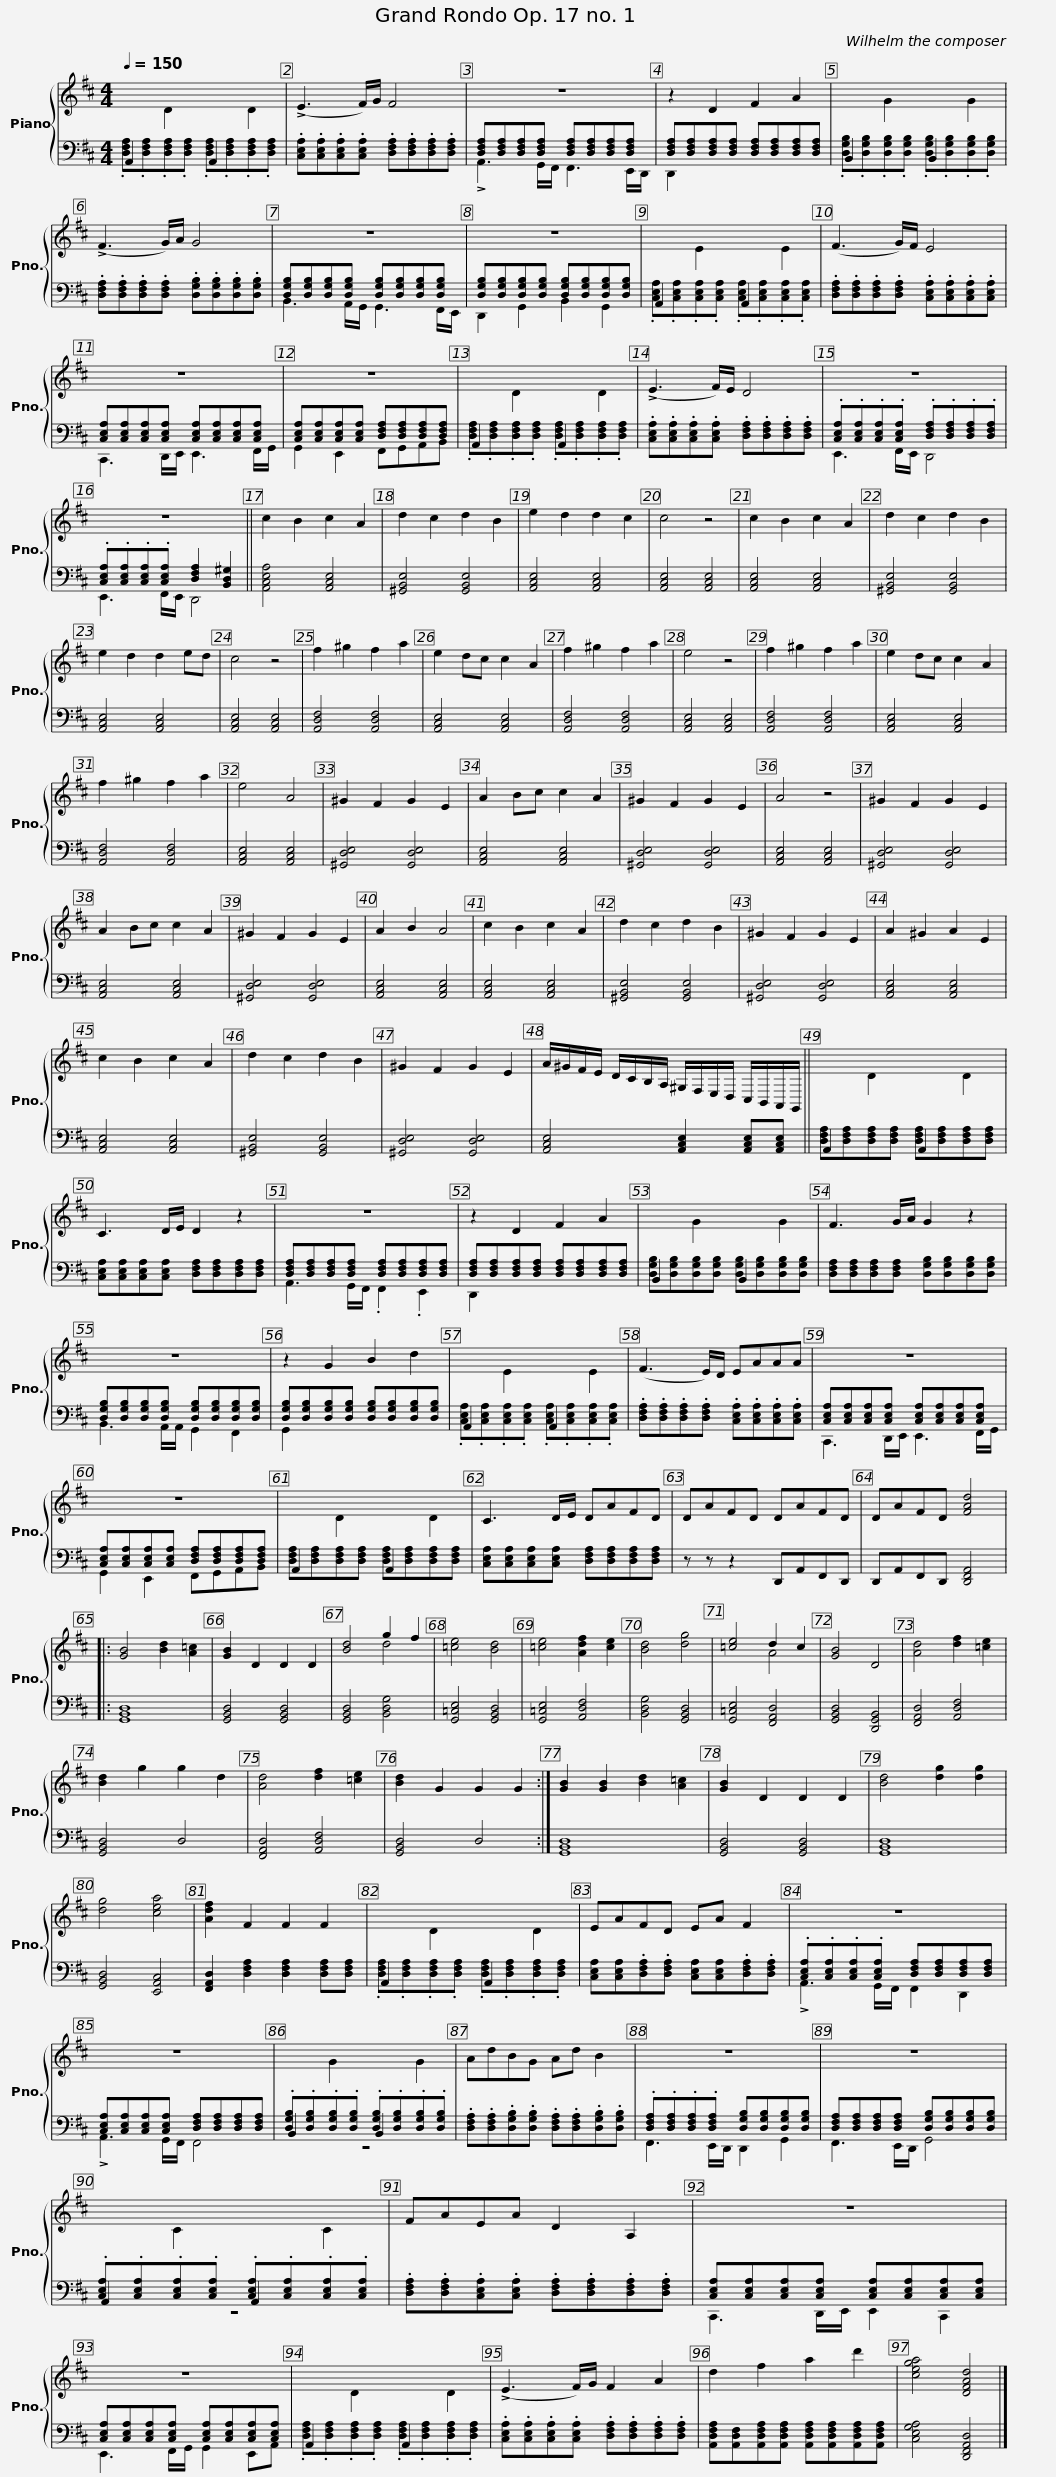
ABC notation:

X:1
%%score { ( 1 4 ) | ( 2 3 ) }
L:1/8
Q:1/4=150
M:4/4
I:linebreak $
K:D
V:1 treble
V:4 treble
V:2 bass
V:3 bass
V:1
[I:staff +1] A,,2[I:staff -1] D2[I:staff +1] A,,2[I:staff -1] D2 | (!>!E3 F/)G/ F4 | z8 | z2 D2 F2 A2 |[I:staff +1] B,,2[I:staff -1] G2[I:staff +1] B,,2[I:staff -1] G2 |$ %5
 (!>!F3 G/)A/ G4 | z8 | z8 |[I:staff +1] A,,2[I:staff -1] E2[I:staff +1] A,,2[I:staff -1] E2 | (F3 G/)F/ E4 |$ %10
 z8 | z8 |[I:staff +1] A,,2[I:staff -1] D2[I:staff +1] A,,2[I:staff -1] D2 | (!>!E3 F/)E/ D4 |$ z8 | %15
 z8 || c2 B2 c2 A2 | d2 c2 d2 B2 | e2 d2 d2 c2 | c4 z4 | %20
 c2 B2 c2 A2 |$ d2 c2 d2 B2 | e2 d2 d2 ed | c4 z4 | f2 ^g2 f2 a2 | %25
 e2 dc c2 A2 | f2 ^g2 f2 a2 | e4 z4 | f2 ^g2 f2 a2 | e2 dc c2 A2 |$ %30
 f2 ^g2 f2 a2 | e4 A4 | ^G2 F2 G2 E2 | A2 Bc c2 A2 | ^G2 F2 G2 E2 | %35
 A4 z4 | ^G2 F2 G2 E2 | A2 Bc c2 A2 | ^G2 F2 G2 E2 | A2 B2 A4 |$ %40
 c2 B2 c2 A2 | d2 c2 d2 B2 | ^G2 F2 G2 E2 | A2 ^G2 A2 E2 | c2 B2 c2 A2 | %45
 d2 c2 d2 B2 | ^G2 F2 G2 E2 |$ A/^G/F/E/ D/C/B,/A,/ ^G,/F,/E,/D,/ C,/B,,/A,,/G,,/ ||[I:staff +1] A,,2[I:staff -1] D2[I:staff +1] A,,2[I:staff -1] D2 | C3 D/E/ D2 z2 |$ %50
 z8 | z2 D2 F2 A2 |[I:staff +1] B,,2[I:staff -1] G2[I:staff +1] B,,2[I:staff -1] G2 | F3 G/A/ G2 z2 | z8 |$ %55
 z2 G2 B2 d2 |[I:staff +1] A,,2[I:staff -1] E2[I:staff +1] A,,2[I:staff -1] E2 | (F3 E/)D/ EAAA | z8 | z8 |$ %60
[I:staff +1] A,,2[I:staff -1] D2[I:staff +1] A,,2[I:staff -1] D2 | C3 D/E/ DAFD | DAFD DAFD | DAFD [FAd]4 |: [GB]4 [Bd]2 [A=c]2 | %65
 [GB]2 D2 D2 D2 | [Bd]4 g2 f2 |$ [=ce]4 [Bd]4 | [=ce]4 [Adf]2 [ce]2 | [Bd]4 [dg]4 | %70
 [=ce]4 d2 c2 | [GB]4 D4 | [Ad]4 [df]2 [=ce]2 | [Bd]2 g2 g2 d2 | [Ad]4 [df]2 [=ce]2 | %75
 [Bd]2 G2 G2 G2 :| [GB]2 [GB]2 [Bd]2 [A=c]2 | [GB]2 D2 D2 D2 |$ [Bd]4 [dg]2 [dg]2 | [dg]4 [cea]4 | %80
 [Adf]2 F2 F2 F2 |[I:staff +1] A,,2[I:staff -1] D2[I:staff +1] A,,2[I:staff -1] D2 | EAFD EA F2 | z8 |$ z8 | %85
[I:staff +1] B,,2[I:staff -1] G2[I:staff +1] B,,2[I:staff -1] G2 | AdBG Ad B2 | z8 | z8 |$[I:staff +1] A,,2[I:staff -1] C2[I:staff +1] A,,2[I:staff -1] C2 | %90
 FAEA D2 A,2 | z8 | z8 |[I:staff +1] A,,2[I:staff -1] D2[I:staff +1] A,,2[I:staff -1] D2 |$ (!>!E3 F/)G/ F2 A2 | %95
 d2 f2 a2 d'2 | [cega]4 [DFAd]4 |] %97
V:2
 .[D,F,A,].[D,F,A,].[D,F,A,].[D,F,A,] .[D,F,A,].[D,F,A,].[D,F,A,].[D,F,A,] | .[C,E,A,].[C,E,A,].[C,E,A,].[C,E,A,] .[D,F,A,].[D,F,A,].[D,F,A,].[D,F,A,] | [D,F,A,][D,F,A,][D,F,A,][D,F,A,] [D,F,A,][D,F,A,][D,F,A,][D,F,A,] | [D,F,A,][D,F,A,][D,F,A,][D,F,A,] [D,F,A,][D,F,A,][D,F,A,][D,F,A,] | .[D,G,B,].[D,G,B,].[D,G,B,].[D,G,B,] .[D,G,B,].[D,G,B,].[D,G,B,].[D,G,B,] |$ %5
 .[D,F,A,].[D,F,A,].[D,F,A,].[D,F,A,] .[D,G,B,].[D,G,B,].[D,G,B,].[D,G,B,] | [D,G,B,][D,G,B,][D,G,B,][D,G,B,] [D,G,B,][D,G,B,][D,G,B,][D,G,B,] | [D,G,B,][D,G,B,][D,G,B,][D,G,B,] [D,G,B,][D,G,B,][D,G,B,][D,G,B,] | .[C,E,A,].[C,E,A,].[C,E,A,].[C,E,A,] .[C,E,A,].[C,E,A,].[C,E,A,].[C,E,A,] | .[D,F,A,].[D,F,A,].[D,F,A,].[D,F,A,] .[C,E,A,].[C,E,A,].[C,E,A,].[C,E,A,] |$ %10
 [C,E,A,][C,E,A,][C,E,A,][C,E,A,] [C,E,A,][C,E,A,][C,E,A,][C,E,A,] | [C,E,A,][C,E,A,][C,E,A,][C,E,A,] [D,F,A,][D,F,A,][D,F,A,][D,F,A,] | .[D,F,A,].[D,F,A,].[D,F,A,].[D,F,A,] .[D,F,A,].[D,F,A,].[D,F,A,].[D,F,A,] | .[C,E,A,].[C,E,A,].[C,E,A,].[C,E,A,] .[D,F,A,].[D,F,A,].[D,F,A,].[D,F,A,] |$ .[C,E,A,].[C,E,A,].[C,E,A,].[C,E,A,] .[D,F,A,].[D,F,A,].[D,F,A,].[D,F,A,] | %15
 .[C,E,A,].[C,E,A,].[C,E,A,].[C,E,A,] [D,F,A,]2 [B,,D,^G,]2 || [A,,C,E,A,]4 [A,,C,E,]4 | [^G,,B,,E,]4 [G,,B,,E,]4 | [A,,C,E,]4 [A,,C,E,]4 | [A,,C,E,]4 [A,,C,E,]4 | %20
 [A,,C,E,]4 [A,,C,E,]4 |$ [^G,,B,,E,]4 [G,,B,,E,]4 | [A,,C,E,]4 [A,,C,E,]4 | [A,,C,E,]4 [A,,C,E,]4 | [A,,D,F,]4 [A,,D,F,]4 | %25
 [A,,C,E,]4 [A,,C,E,]4 | [A,,D,F,]4 [A,,D,F,]4 | [A,,C,E,]4 [A,,C,E,]4 | [A,,D,F,]4 [A,,D,F,]4 | [A,,C,E,]4 [A,,C,E,]4 |$ %30
 [A,,D,F,]4 [A,,D,F,]4 | [A,,C,E,]4 [A,,C,E,]4 | [^G,,D,E,]4 [G,,D,E,]4 | [A,,C,E,]4 [A,,C,E,]4 | [^G,,D,E,]4 [G,,D,E,]4 | %35
 [A,,C,E,]4 [A,,C,E,]4 | [^G,,D,E,]4 [G,,D,E,]4 | [A,,C,E,]4 [A,,C,E,]4 | [^G,,D,E,]4 [G,,D,E,]4 | [A,,C,E,]4 [A,,C,E,]4 |$ %40
 [A,,C,E,]4 [A,,C,E,]4 | [^G,,B,,E,]4 [G,,B,,E,]4 | [^G,,D,E,]4 [G,,D,E,]4 | [A,,C,E,]4 [A,,C,E,]4 | [A,,C,E,]4 [A,,C,E,]4 | %45
 [^G,,B,,E,]4 [G,,B,,E,]4 | [^G,,D,E,]4 [G,,D,E,]4 |$ [A,,C,E,]4 [A,,C,E,]2 [A,,C,E,][A,,C,E,] || [D,F,A,][D,F,A,][D,F,A,][D,F,A,] [D,F,A,][D,F,A,][D,F,A,][D,F,A,] | [C,E,A,][C,E,A,][C,E,A,][C,E,A,] [D,F,A,][D,F,A,][D,F,A,][D,F,A,] |$ %50
 [D,F,A,][D,F,A,][D,F,A,][D,F,A,] [D,F,A,][D,F,A,][D,F,A,][D,F,A,] | [D,F,A,][D,F,A,][D,F,A,][D,F,A,] [D,F,A,][D,F,A,][D,F,A,][D,F,A,] | [D,G,B,][D,G,B,][D,G,B,][D,G,B,] [D,G,B,][D,G,B,][D,G,B,][D,G,B,] | [D,F,A,][D,F,A,][D,F,A,][D,F,A,] [D,G,B,][D,G,B,][D,G,B,][D,G,B,] | [D,G,B,][D,G,B,][D,G,B,][D,G,B,] [D,G,B,][D,G,B,][D,G,B,][D,G,B,] |$ %55
 [D,G,B,][D,G,B,][D,G,B,][D,G,B,] [D,G,B,][D,G,B,][D,G,B,][D,G,B,] | .[C,E,A,].[C,E,A,].[C,E,A,].[C,E,A,] .[C,E,A,].[C,E,A,].[C,E,A,].[C,E,A,] | .[D,F,A,].[D,F,A,].[D,F,A,].[D,F,A,] .[C,E,A,].[C,E,A,].[C,E,A,].[C,E,A,] | [C,E,A,][C,E,A,][C,E,A,][C,E,A,] [C,E,A,][C,E,A,][C,E,A,][C,E,A,] | [C,E,A,][C,E,A,][C,E,A,][C,E,A,] [D,F,A,][D,F,A,][D,F,A,][D,F,A,] |$ %60
 [D,F,A,][D,F,A,][D,F,A,][D,F,A,] [D,F,A,][D,F,A,][D,F,A,][D,F,A,] | [C,E,A,][C,E,A,][C,E,A,][C,E,A,] [D,F,A,][D,F,A,][D,F,A,][D,F,A,] | z z z2 D,,A,,F,,D,, | D,,A,,F,,D,, [D,,F,,A,,]4 |: [G,,B,,D,]8 | %65
 [G,,B,,D,]4 [G,,B,,D,]4 | [G,,B,,D,]4 [B,,D,G,]4 |$ [G,,=C,E,]4 [G,,B,,D,]4 | [G,,=C,E,]4 [A,,D,F,]4 | [B,,D,G,]4 [G,,B,,D,]4 | %70
 [G,,=C,E,]4 [F,,A,,D,]4 | [G,,B,,D,]4 [D,,G,,B,,]4 | [F,,A,,D,]4 [A,,D,F,]4 | [G,,B,,D,]4 D,4 | [F,,A,,D,]4 [A,,D,F,]4 | %75
 [G,,B,,D,]4 D,4 :| [G,,B,,D,]8 | [G,,B,,D,]4 [G,,B,,D,]4 |$ [G,,B,,D,]8 | [G,,B,,D,]4 [E,,A,,C,]4 | %80
 [F,,A,,D,]2 [D,F,A,]2 [D,F,A,]2 [D,F,A,][D,F,A,] | .[D,F,A,].[D,F,A,].[D,F,A,].[D,F,A,] .[D,F,A,].[D,F,A,].[D,F,A,].[D,F,A,] | [C,E,A,][C,E,A,].[D,F,A,].[D,F,A,] [C,E,A,][C,E,A,].[D,F,A,].[D,F,A,] | .[C,E,A,].[C,E,A,].[C,E,A,].[C,E,A,] [D,F,A,][D,F,A,][D,F,A,][D,F,A,] |$ [C,E,A,][C,E,A,][C,E,A,][C,E,A,] [D,F,A,][D,F,A,][D,F,A,][D,F,A,] | %85
 .[D,G,B,].[D,G,B,].[D,G,B,].[D,G,B,] .[D,G,B,].[D,G,B,].[D,G,B,].[D,G,B,] | .[D,F,A,].[D,F,A,].[D,G,B,].[D,G,B,] .[D,F,A,].[D,F,A,].[D,G,B,].[D,G,B,] | .[D,F,A,].[D,F,A,].[D,F,A,].[D,F,A,] [D,G,B,][D,G,B,][D,G,B,][D,G,B,] | [D,F,A,][D,F,A,][D,F,A,][D,F,A,] [D,G,B,][D,G,B,][D,G,B,][D,G,B,] |$ .[C,E,A,].[C,E,A,].[C,E,A,].[C,E,A,] .[C,E,A,].[C,E,A,].[C,E,A,].[C,E,A,] | %90
 .[D,F,A,].[D,F,A,].[C,E,A,].[C,E,A,] .[D,F,A,].[D,F,A,].[D,F,A,].[D,F,A,] | [C,E,A,][C,E,A,][C,E,A,][C,E,A,] [C,E,A,][C,E,A,][C,E,A,][C,E,A,] | [C,E,A,][C,E,A,][C,E,A,][C,E,A,] [C,E,A,][C,E,A,][C,E,A,][C,E,A,] | .[D,F,A,].[D,F,A,].[D,F,A,].[D,F,A,] .[D,F,A,].[D,F,A,].[D,F,A,].[D,F,A,] |$ .[C,E,A,].[C,E,A,].[C,E,A,].[C,E,A,] .[D,F,A,].[D,F,A,].[D,F,A,].[D,F,A,] | %95
 [A,,D,F,A,][A,,D,F,][A,,D,F,A,][A,,D,F,A,] [A,,D,F,A,][A,,D,F,A,][A,,D,F,A,][A,,D,F,A,] | [C,E,G,A,]4 [D,,F,,A,,D,]4 |] %97
V:3
 x8 | x8 | !>!A,,3 G,,/F,,/ F,,3 E,,/D,,/ | D,,2 x6 | x8 |$ %5
 x8 | B,,3 A,,/G,,/ G,,3 F,,/E,,/ | D,,2 G,,2 B,,2 G,,2 | x8 | x8 |$ %10
 C,,3 D,,/E,,/ E,,3 F,,/G,,/ | G,,2 E,,2 F,,G,,A,,B,, | x8 | x8 |$ E,,3 F,,/E,,/ D,,4 | %15
 E,,3 F,,/E,,/ D,,4 || x8 | x8 | x8 | x8 | %20
 x8 |$ x8 | x8 | x8 | x8 | %25
 x8 | x8 | x8 | x8 | x8 |$ %30
 x8 | x8 | x8 | x8 | x8 | %35
 x8 | x8 | x8 | x8 | x8 |$ %40
 x8 | x8 | x8 | x8 | x8 | %45
 x8 | x8 |$ x8 || x8 | x8 |$ %50
 A,,3 G,,/F,,/ .F,,2 .E,,2 | D,,2 x6 | x8 | x8 | B,,3 A,,/A,,/ G,,2 F,,2 |$ %55
 G,,2 x6 | x8 | x8 | C,,3 D,,/E,,/ E,,3 F,,/G,,/ | G,,2 E,,2 F,,G,,A,,B,, |$ %60
 x8 | x8 | x8 | x8 |: x8 | %65
 x8 | x8 |$ x8 | x8 | x8 | %70
 x8 | x8 | x8 | x8 | x8 | %75
 x8 :| x8 | x8 |$ x8 | x8 | %80
 x8 | x8 | x8 | !>!A,,3 G,,/F,,/ F,,2 D,,2 |$ !>!A,,3 G,,/F,,/ F,,4 | %85
 z8 | x8 | F,,3 E,,/D,,/ D,,2 G,,2 | F,,3 E,,/D,,/ G,,4 |$ z8 | %90
 x8 | C,,3 D,,/E,,/ E,,2 C,,2 | E,,3 F,,/G,,/ G,,2 E,,A,, | x8 |$ x8 | %95
 x8 | x8 |] %97
V:4
 x8 | x8 | x8 | x8 | x8 |$ %5
 x8 | x8 | x8 | x8 | x8 |$ %10
 x8 | x8 | x8 | x8 |$ x8 | %15
 x8 || x8 | x8 | x8 | x8 | %20
 x8 |$ x8 | x8 | x8 | x8 | %25
 x8 | x8 | x8 | x8 | x8 |$ %30
 x8 | x8 | x8 | x8 | x8 | %35
 x8 | x8 | x8 | x8 | x8 |$ %40
 x8 | x8 | x8 | x8 | x8 | %45
 x8 | x8 |$ x8 || x8 | x8 |$ %50
 x8 | x8 | x8 | x8 | x8 |$ %55
 x8 | x8 | x8 | x8 | x8 |$ %60
 x8 | x8 | x8 | x8 |: x8 | %65
 x8 | x4 d4 |$ x8 | x8 | x8 | %70
 x4 A4 | x8 | x8 | x8 | x8 | %75
 x8 :| x8 | x8 |$ x8 | x8 | %80
 x8 | x8 | x8 | x8 |$ x8 | %85
 x8 | x8 | x8 | x8 |$ x8 | %90
 x8 | x8 | x8 | x8 |$ x8 | %95
 x8 | x8 |] %97
